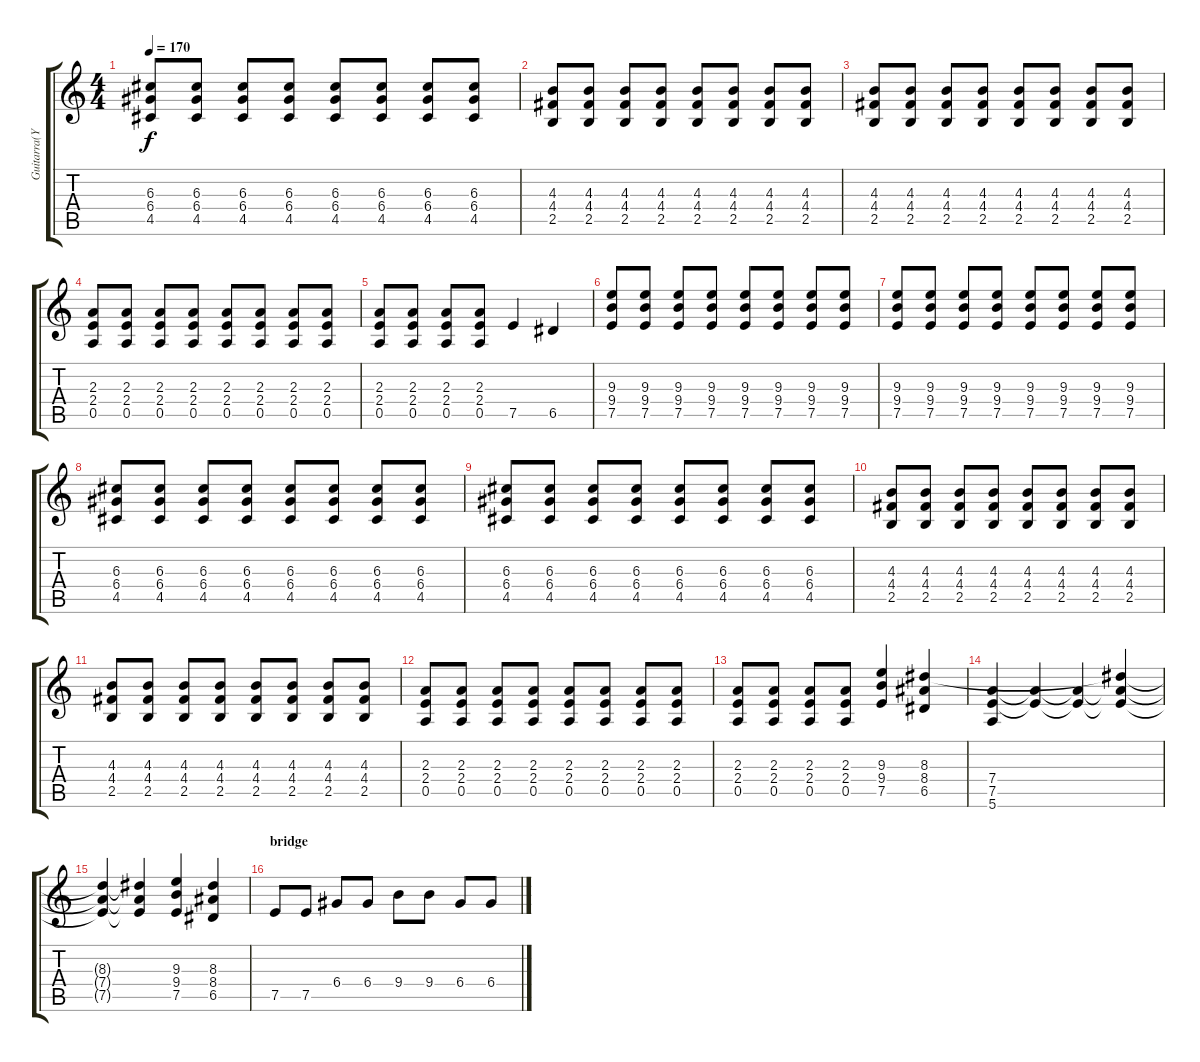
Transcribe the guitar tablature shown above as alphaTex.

\track ("Guitarra(Yakuza)" "Guitarra(Y") {instrument overdrivenguitar}
\staff {score tabs}
\tuning (E4 B3 G3 D3 A2 E2) {hide}
\ts (4 4)
\tempo 170
\clef g2
\ks c
(6.3 6.4 4.5).8{dy f} (6.3 6.4 4.5).8 (6.3 6.4 4.5).8 (6.3 6.4 4.5).8 (6.3 6.4 4.5).8 (6.3 6.4 4.5).8 (6.3 6.4 4.5).8 (6.3 6.4 4.5).8 |
(4.3 4.4 2.5).8 (4.3 4.4 2.5).8 (4.3 4.4 2.5).8 (4.3 4.4 2.5).8 (4.3 4.4 2.5).8 (4.3 4.4 2.5).8 (4.3 4.4 2.5).8 (4.3 4.4 2.5).8 |
(4.3 4.4 2.5).8 (4.3 4.4 2.5).8 (4.3 4.4 2.5).8 (4.3 4.4 2.5).8 (4.3 4.4 2.5).8 (4.3 4.4 2.5).8 (4.3 4.4 2.5).8 (4.3 4.4 2.5).8 |
(2.3 2.4 0.5).8 (2.3 2.4 0.5).8 (2.3 2.4 0.5).8 (2.3 2.4 0.5).8 (2.3 2.4 0.5).8 (2.3 2.4 0.5).8 (2.3 2.4 0.5).8 (2.3 2.4 0.5).8 |
(2.3 2.4 0.5).8 (2.3 2.4 0.5).8 (2.3 2.4 0.5).8 (2.3 2.4 0.5).8 7.5.4 6.5.4 |
(9.3 9.4 7.5).8 (9.3 9.4 7.5).8 (9.3 9.4 7.5).8 (9.3 9.4 7.5).8 (9.3 9.4 7.5).8 (9.3 9.4 7.5).8 (9.3 9.4 7.5).8 (9.3 9.4 7.5).8 |
(9.3 9.4 7.5).8 (9.3 9.4 7.5).8 (9.3 9.4 7.5).8 (9.3 9.4 7.5).8 (9.3 9.4 7.5).8 (9.3 9.4 7.5).8 (9.3 9.4 7.5).8 (9.3 9.4 7.5).8 |
(6.3 6.4 4.5).8 (6.3 6.4 4.5).8 (6.3 6.4 4.5).8 (6.3 6.4 4.5).8 (6.3 6.4 4.5).8 (6.3 6.4 4.5).8 (6.3 6.4 4.5).8 (6.3 6.4 4.5).8 |
(6.3 6.4 4.5).8 (6.3 6.4 4.5).8 (6.3 6.4 4.5).8 (6.3 6.4 4.5).8 (6.3 6.4 4.5).8 (6.3 6.4 4.5).8 (6.3 6.4 4.5).8 (6.3 6.4 4.5).8 |
(4.3 4.4 2.5).8 (4.3 4.4 2.5).8 (4.3 4.4 2.5).8 (4.3 4.4 2.5).8 (4.3 4.4 2.5).8 (4.3 4.4 2.5).8 (4.3 4.4 2.5).8 (4.3 4.4 2.5).8 |
(4.3 4.4 2.5).8 (4.3 4.4 2.5).8 (4.3 4.4 2.5).8 (4.3 4.4 2.5).8 (4.3 4.4 2.5).8 (4.3 4.4 2.5).8 (4.3 4.4 2.5).8 (4.3 4.4 2.5).8 |
(2.3 2.4 0.5).8 (2.3 2.4 0.5).8 (2.3 2.4 0.5).8 (2.3 2.4 0.5).8 (2.3 2.4 0.5).8 (2.3 2.4 0.5).8 (2.3 2.4 0.5).8 (2.3 2.4 0.5).8 |
(2.3 2.4 0.5).8 (2.3 2.4 0.5).8 (2.3 2.4 0.5).8 (2.3 2.4 0.5).8 (9.3 9.4 7.5).4 (8.3 8.4 6.5).4 |
(7.4 7.5 5.6).4 (7.4{t} 7.5{t}).4 (7.4{t} 7.5{t}).4 (8.3{t} 7.4{t} 7.5{t}).4 |
(8.3{t} 7.4{t} 7.5{t}).4 (8.3{t} 7.4{t} 7.5{t}).4 (9.3 9.4 7.5).4 (8.3 8.4 6.5).4 |
\section ("" "bridge")
7.5.8 7.5.8 6.4.8 6.4.8 9.4.8 9.4.8 6.4.8 6.4.8
